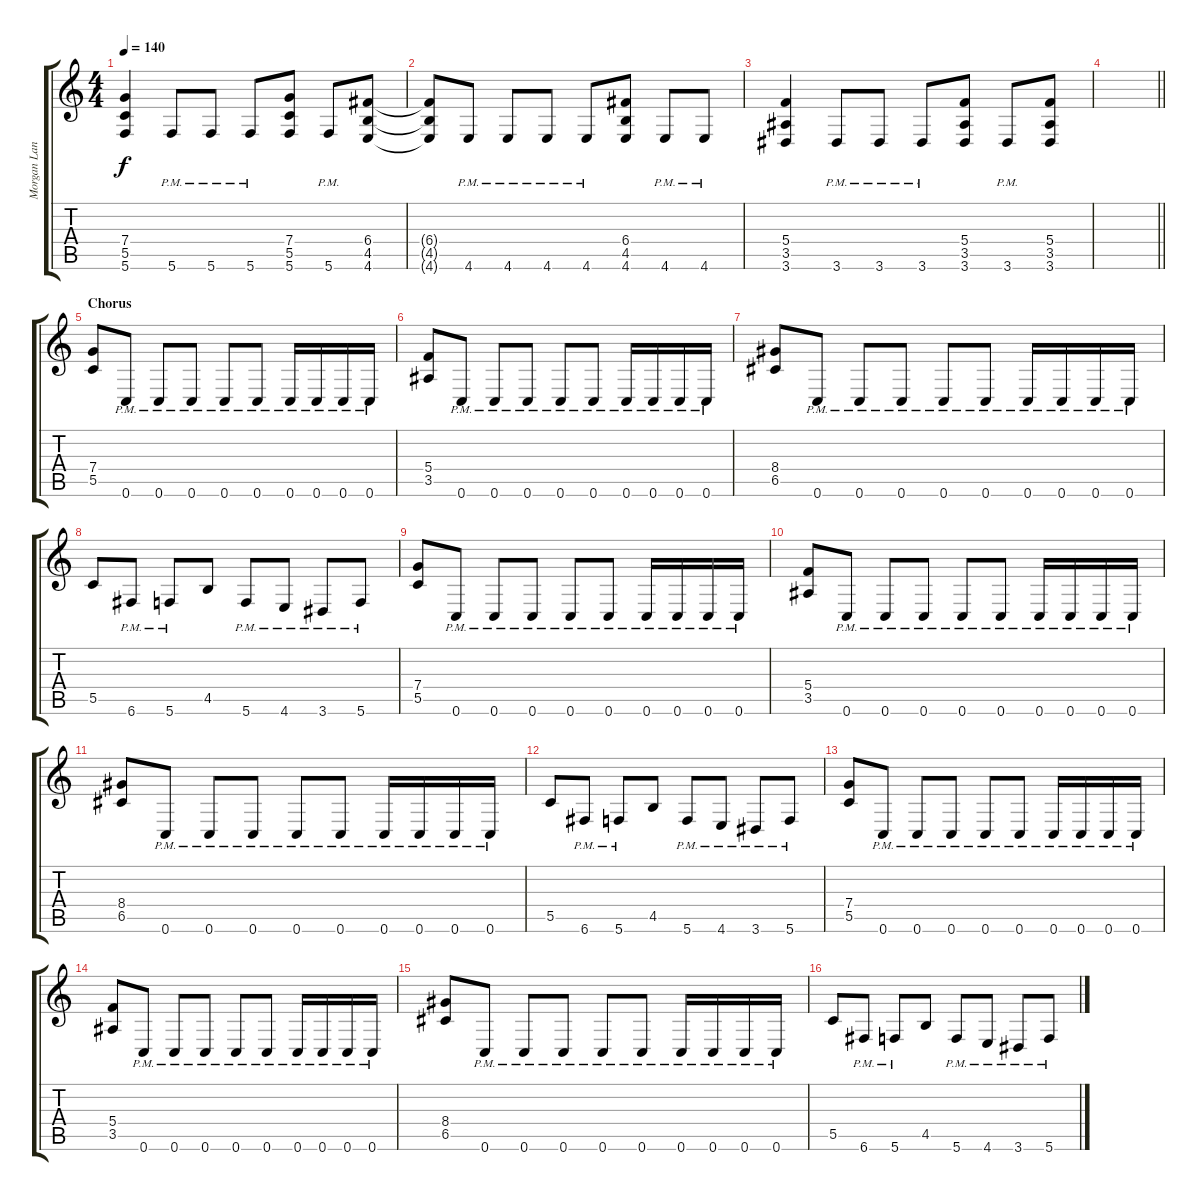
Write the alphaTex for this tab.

\track ("Morgan Lander" "Morgan Lan") {instrument distortionguitar}
\staff {score tabs}
\tuning (D4 A3 F3 C3 G2 C2) {hide}
\ts (4 4)
\tempo 140
\clef g2
\ks c
(7.4 5.5 5.6).4{dy f} 5.6{pm}.8 5.6{pm}.8 5.6{pm}.8 (7.4 5.5 5.6).8 5.6{pm}.8 (6.4 4.5 4.6).8 |
(6.4{t} 4.5{t} 4.6{t}).8 4.6{pm}.8 4.6{pm}.8 4.6{pm}.8 4.6{pm}.8 (6.4 4.5 4.6).8 4.6{pm}.8 4.6{pm}.8 |
(5.4 3.5 3.6).4 3.6{pm}.8 3.6{pm}.8 3.6{pm}.8 (5.4 3.5 3.6).8 3.6{pm}.8 (5.4 3.5 3.6).8 |
\barLineRight lightlight
|
\section ("" "Chorus")
(7.4 5.5).8 0.6{pm}.8 0.6{pm}.8 0.6{pm}.8 0.6{pm}.8 0.6{pm}.8 0.6{pm}.16 0.6{pm}.16 0.6{pm}.16 0.6{pm}.16 |
(5.4 3.5).8 0.6{pm}.8 0.6{pm}.8 0.6{pm}.8 0.6{pm}.8 0.6{pm}.8 0.6{pm}.16 0.6{pm}.16 0.6{pm}.16 0.6{pm}.16 |
(8.4 6.5).8 0.6{pm}.8 0.6{pm}.8 0.6{pm}.8 0.6{pm}.8 0.6{pm}.8 0.6{pm}.16 0.6{pm}.16 0.6{pm}.16 0.6{pm}.16 |
5.5.8 6.6{pm}.8 5.6{pm}.8 4.5.8 5.6{pm}.8 4.6{pm}.8 3.6{pm}.8 5.6{pm}.8 |
(7.4 5.5).8 0.6{pm}.8 0.6{pm}.8 0.6{pm}.8 0.6{pm}.8 0.6{pm}.8 0.6{pm}.16 0.6{pm}.16 0.6{pm}.16 0.6{pm}.16 |
(5.4 3.5).8 0.6{pm}.8 0.6{pm}.8 0.6{pm}.8 0.6{pm}.8 0.6{pm}.8 0.6{pm}.16 0.6{pm}.16 0.6{pm}.16 0.6{pm}.16 |
(8.4 6.5).8 0.6{pm}.8 0.6{pm}.8 0.6{pm}.8 0.6{pm}.8 0.6{pm}.8 0.6{pm}.16 0.6{pm}.16 0.6{pm}.16 0.6{pm}.16 |
5.5.8 6.6{pm}.8 5.6{pm}.8 4.5.8 5.6{pm}.8 4.6{pm}.8 3.6{pm}.8 5.6{pm}.8 |
(7.4 5.5).8 0.6{pm}.8 0.6{pm}.8 0.6{pm}.8 0.6{pm}.8 0.6{pm}.8 0.6{pm}.16 0.6{pm}.16 0.6{pm}.16 0.6{pm}.16 |
(5.4 3.5).8 0.6{pm}.8 0.6{pm}.8 0.6{pm}.8 0.6{pm}.8 0.6{pm}.8 0.6{pm}.16 0.6{pm}.16 0.6{pm}.16 0.6{pm}.16 |
(8.4 6.5).8 0.6{pm}.8 0.6{pm}.8 0.6{pm}.8 0.6{pm}.8 0.6{pm}.8 0.6{pm}.16 0.6{pm}.16 0.6{pm}.16 0.6{pm}.16 |
5.5.8 6.6{pm}.8 5.6{pm}.8 4.5.8 5.6{pm}.8 4.6{pm}.8 3.6{pm}.8 5.6{pm}.8
